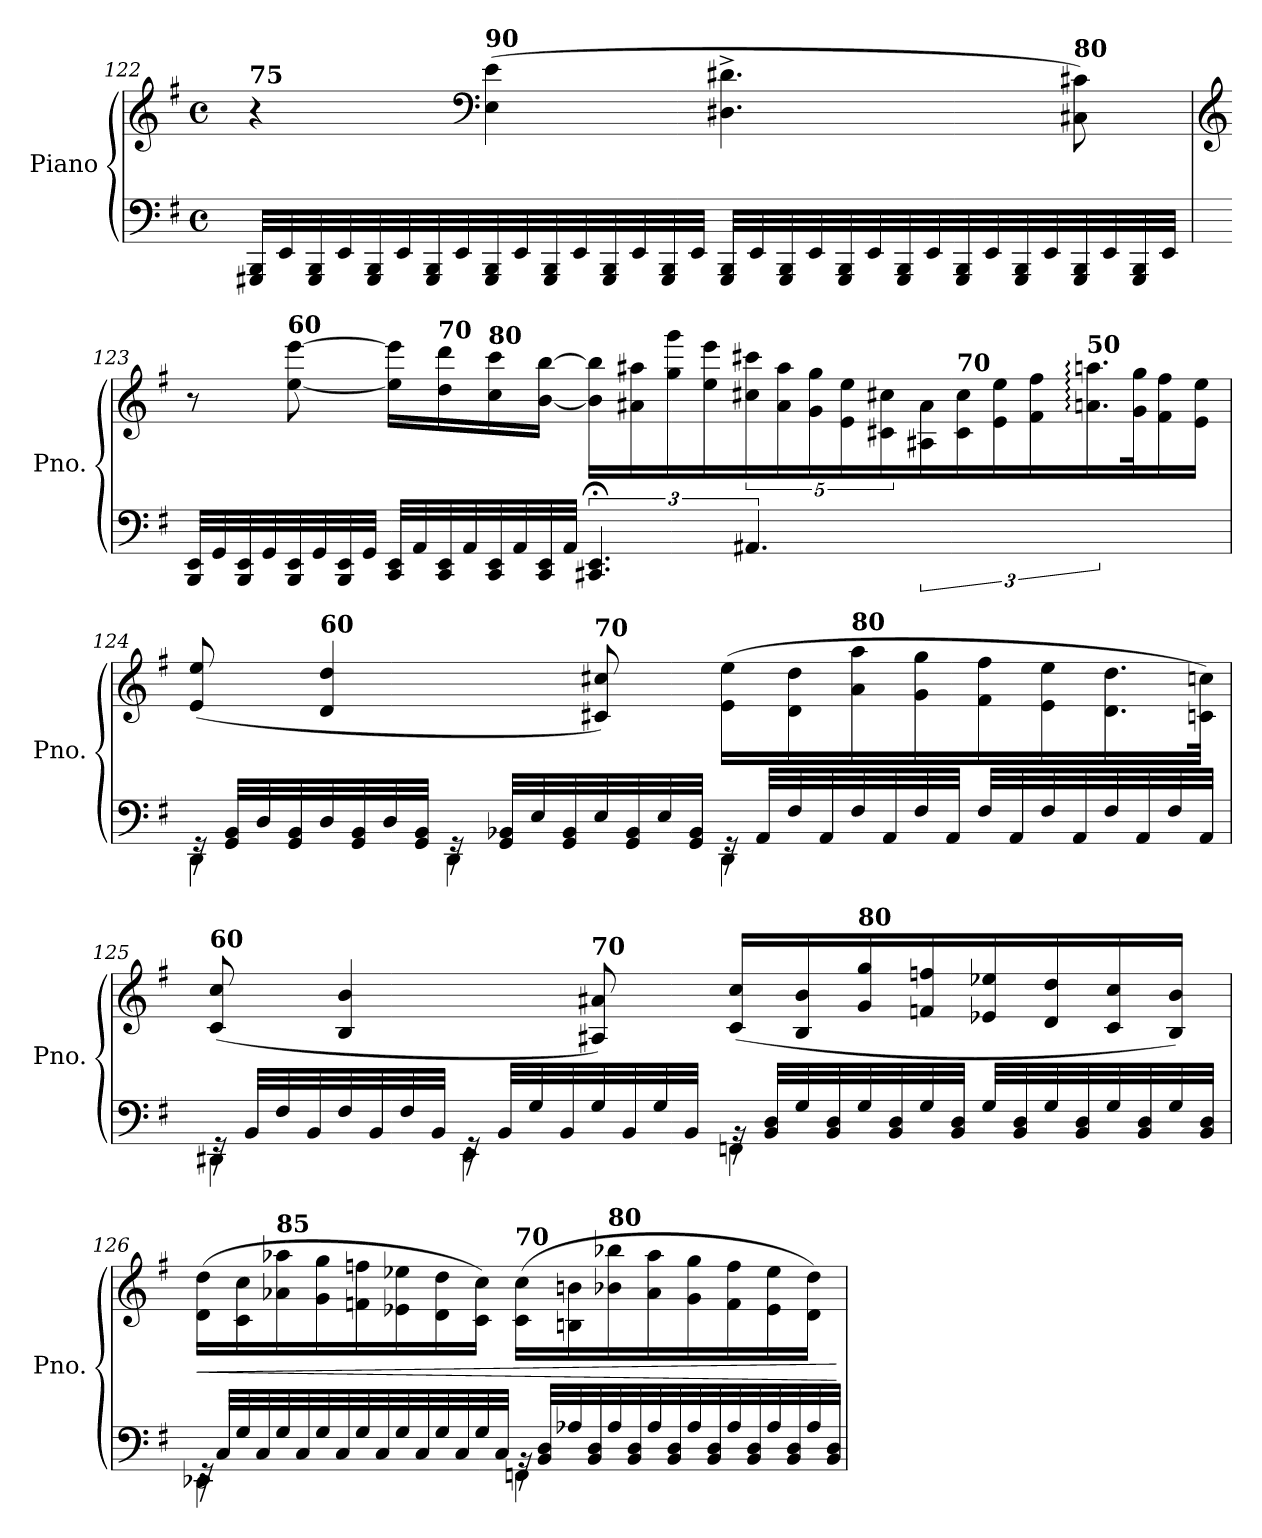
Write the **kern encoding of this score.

**kern	**kern	**dynam
*part1	*part1	*part1
*staff2	*staff1	*staff1/2
*I"Piano	*	*
*I'Pno.	*	*
*clefF4	*clefG2	*
*k[f#]	*k[f#]	*
*M4/4	*M4/4	*
*met(c)	*met(c)	*
=122	=122	=122
!	!LO:TX:a:B:t=75	!
32GGG#X/ 32BBB/LLL	4r	.
32EE/	.	.
32GGG#/ 32BBB/	.	.
32EE/	.	.
32GGG#/ 32BBB/	.	.
32EE/	.	.
32GGG#/ 32BBB/	.	.
32EE/	.	.
*	*clefF4	*
!	!LO:TX:a:B:t=90	!
!	!	!LO:DY:b
32GGG#/ 32BBB/	(4E\ 4e\	other-dynamics
32EE/	.	.
32GGG#/ 32BBB/	.	.
32EE/	.	.
32GGG#/ 32BBB/	.	.
32EE/	.	.
32GGG#/ 32BBB/	.	.
32EE/JJJ	.	.
32GGG#/ 32BBB/LLL	4.D#X\^ 4.d#X\^	.
32EE/	.	.
32GGG#/ 32BBB/	.	.
32EE/	.	.
32GGG#/ 32BBB/	.	.
32EE/	.	.
32GGG#/ 32BBB/	.	.
32EE/	.	.
32GGG#/ 32BBB/	.	.
32EE/	.	.
32GGG#/ 32BBB/	.	.
32EE/	.	.
!	!LO:TX:a:B:t=80	!
32GGG#/ 32BBB/	8C#X\ 8c#X\)	.
32EE/	.	.
32GGG#/ 32BBB/	.	.
32EE/JJJ	.	.
!!LO:LB:g=z
=123	=123	=123
*	*clefG2	*
32BBB/ 32EE/LLL	8r	.
32GG/	.	.
32BBB/ 32EE/	.	.
32GG/	.	.
!	!LO:TX:a:B:t=60	!
32BBB/ 32EE/	[8ee\ [8eee\	.
32GG/	.	.
32BBB/ 32EE/	.	.
32GG/JJJ	.	.
32CC/ 32EE/LLL	16ee\] 16eee\]LL	.
32AA/	.	.
!	!LO:TX:a:B:t=70	!
32CC/ 32EE/	16dd\ 16ddd\	.
32AA/	.	.
!	!LO:TX:a:B:t=80	!
32CC/ 32EE/	16cc\ 16ccc\	.
32AA/	.	.
32CC/ 32EE/	[16b\ [16bb\JJ	.
32AA/JJJ	.	.
6.CC#X/;< 6.EE/;<	16b\] 16bb\]LL	.
.	16a#X\ 16aa#X\	.
.	16gg\ 16ggg\	.
.	16ee\ 16eee\	.
6.AA#X/	20cc#X\ 20ccc#X\	.
.	20a#\ 20aa#\	.
.	20g\ 20gg\	.
.	20e\ 20ee\	.
.	20c#X\ 20cc#X\	.
6.CC#/yy 6.EE/yy	16A#X\ 16a#\	.
!	!LO:TX:a:B:t=70	!
.	16c#\ 16cc#\	.
.	16e\ 16ee\	.
.	16f#\ 16ff#\	.
!	!LO:TX:a:B:t=50	!
6.AA#/yy	16.an\: 16.aan\:	.
.	32g\ 32gg\K	.
.	16f#\ 16ff#\	.
.	16e\ 16ee\JJ	.
=124	=124	=124
*^	*	*
!	!	!	!LO:DY:a=2
32rEE	4DD\	(8e/ 8ee/	other-dynamics
32GG/ 32BB/LLL	.	.	.
32D/	.	.	.
32GG/ 32BB/	.	.	.
!	!	!LO:TX:a:B:t=60	!
32D/	.	4d/ 4dd/	.
32GG/ 32BB/	.	.	.
32D/	.	.	.
32GG/ 32BB/JJJ	.	.	.
32rEE	4DD\	.	.
32GG/ 32BB-X/LLL	.	.	.
32E/	.	.	.
32GG/ 32BB-/	.	.	.
!	!	!LO:TX:a:B:t=70	!
32E/	.	8c#X/ 8cc#X/)	.
32GG/ 32BB-/	.	.	.
32E/	.	.	.
32GG/ 32BB-/JJJ	.	.	.
32rEE	4DD\	(16e\ 16ee\LL	.
32AA/LLL	.	.	.
32F#/	.	16d\ 16dd\	.
32AA/	.	.	.
!	!	!LO:TX:a:B:t=80	!
32F#/	.	16a\ 16aa\	.
32AA/	.	.	.
32F#/	.	16g\ 16gg\	.
32AA/JJJ	.	.	.
32F#/LLL	4ryy	16f#\ 16ff#\	.
32AA/	.	.	.
32F#/	.	16e\ 16ee\	.
32AA/	.	.	.
32F#/	.	16.d\ 16.dd\	.
32AA/	.	.	.
32F#/	.	.	.
32AA/JJJ	.	32cn\ 32ccn\JJk)	.
!!LO:LB:g=z
=125	=125	=125	=125
!	!	!LO:TX:a:B:t=60	!
32rEE	4DD#X\	(8c/ 8cc/	.
32BB/LLL	.	.	.
32F#/	.	.	.
32BB/	.	.	.
32F#/	.	4B/ 4b/	.
32BB/	.	.	.
32F#/	.	.	.
32BB/JJJ	.	.	.
32rEE	4EE\	.	.
32BB/LLL	.	.	.
32G/	.	.	.
32BB/	.	.	.
!	!	!LO:TX:a:B:t=70	!
32G/	.	8A#X/ 8a#X/)	.
32BB/	.	.	.
32G/	.	.	.
32BB/JJJ	.	.	.
32rGG	4FFn\	(16c/ 16cc/LL	.
32BB/ 32D/LLL	.	.	.
32G/	.	16B/ 16b/	.
32BB/ 32D/	.	.	.
!	!	!LO:TX:a:B:t=80	!
32G/	.	16g/ 16gg/	.
32BB/ 32D/	.	.	.
32G/	.	16fn/ 16ffn/	.
32BB/ 32D/JJJ	.	.	.
32G/LLL	4ryy	16e-X/ 16ee-X/	.
32BB/ 32D/	.	.	.
32G/	.	16d/ 16dd/	.
32BB/ 32D/	.	.	.
32G/	.	16c/ 16cc/	.
32BB/ 32D/	.	.	.
32G/	.	16B/ 16b/JJ)	.
32BB/ 32D/JJJ	.	.	.
=126	=126	=126	=126
!	!	!	!LO:HP:b
32rEE	4EE-X\	(16d\ 16dd\LL	<
32C/LLL	.	.	.
32G/	.	16c\ 16cc\	.
32C/	.	.	.
!	!	!LO:TX:a:B:t=85	!
32G/	.	16a-X\ 16aa-X\	.
32C/	.	.	.
32G/	.	16g\ 16gg\	.
32C/	.	.	.
32G/	4ryy	16fn\ 16ffn\	.
32C/	.	.	.
32G/	.	16e-X\ 16ee-X\	.
32C/	.	.	.
32G/	.	16d\ 16dd\	.
32C/	.	.	.
32G/	.	16c\ 16cc\JJ)	.
32C/JJJ	.	.	.
!	!	!LO:TX:a:B:t=70	!
32rGG	4FFn\	(16c\ 16cc\LL	.
32BB/ 32D/LLL	.	.	.
32A-X/	.	16Bn\ 16bn\	.
32BB/ 32D/	.	.	.
!	!	!LO:TX:a:B:t=80	!
32A-/	.	16b-X\ 16bb-X\	.
32BB/ 32D/	.	.	.
32A-/	.	16a-\ 16aa-\	.
32BB/ 32D/	.	.	.
32A-/	4ryy	16g\ 16gg\	.
32BB/ 32D/	.	.	.
32A-/	.	16f\ 16ff\	.
32BB/ 32D/	.	.	.
32A-/	.	16e-\ 16ee-\	.
32BB/ 32D/	.	.	.
32A-/	.	16d\ 16dd\JJ)	.
32BB/ 32D/JJJ	.	.	.
*v	*v	*	*
.	.	[
=	=	=
*-	*-	*-
